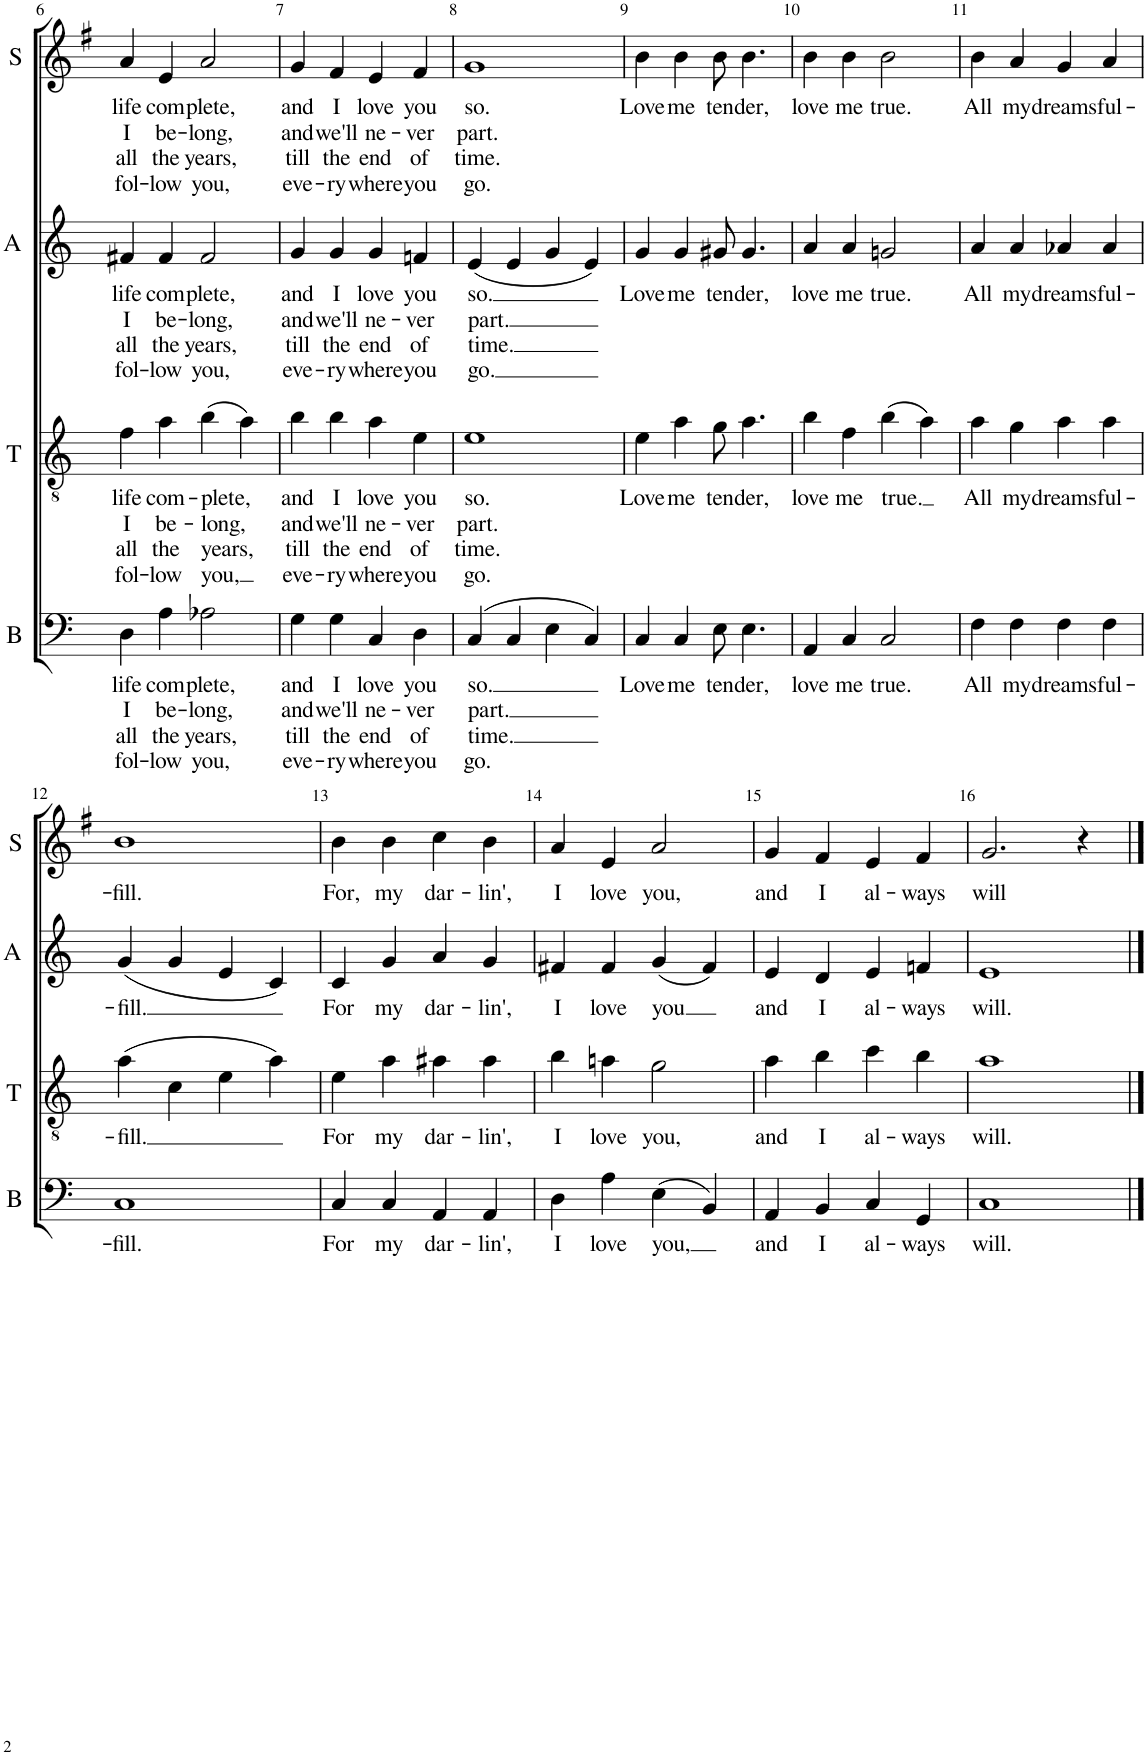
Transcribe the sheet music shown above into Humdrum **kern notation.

**kern	**text	**text	**text	**text	**kern	**text	**text	**text	**text	**kern	**text	**text	**text	**text	**kern	**text	**text	**text	**text
*part4	*part4	*part4	*part4	*part4	*part3	*part3	*part3	*part3	*part3	*part2	*part2	*part2	*part2	*part2	*part1	*part1	*part1	*part1	*part1
*staff4	*staff4	*staff4	*staff4	*staff4	*staff3	*staff3	*staff3	*staff3	*staff3	*staff2	*staff2	*staff2	*staff2	*staff2	*staff1	*staff1	*staff1	*staff1	*staff1
*I"Bass	*	*	*	*	*I"Tenor	*	*	*	*	*I"Alto	*	*	*	*	*I"Soprano	*	*	*	*
*I'B	*	*	*	*	*I'T	*	*	*	*	*I'A	*	*	*	*	*I'S	*	*	*	*
!!LO:PB:g=z
*clefF4	*	*	*	*	*clefGv2	*	*	*	*	*clefG2	*	*	*	*	*clefG2	*	*	*	*
*k[]	*	*	*	*	*k[]	*	*	*	*	*k[]	*	*	*	*	*k[f#]	*	*	*	*
*M4/4	*	*	*	*	*M4/4	*	*	*	*	*M4/4	*	*	*	*	*M4/4	*	*	*	*
=6	=6	=6	=6	=6	=6	=6	=6	=6	=6	=6	=6	=6	=6	=6	=6	=6	=6	=6	=6
!	!LO:LY:b	!LO:LY:b	!LO:LY:b	!LO:LY:b	!	!LO:LY:b	!LO:LY:b	!LO:LY:b	!LO:LY:b	!	!LO:LY:b	!LO:LY:b	!LO:LY:b	!LO:LY:b	!	!LO:LY:b	!LO:LY:b	!LO:LY:b	!LO:LY:b
4D\	life	I	all	fol-	4f\	life	I	all	fol-	4f#X/	life	I	all	fol-	4a/	life	I	all	fol-
!	!LO:LY:b	!LO:LY:b	!LO:LY:b	!LO:LY:b	!	!LO:LY:b	!LO:LY:b	!LO:LY:b	!LO:LY:b	!	!LO:LY:b	!LO:LY:b	!LO:LY:b	!LO:LY:b	!	!LO:LY:b	!LO:LY:b	!LO:LY:b	!LO:LY:b
4A\	com-	be-	the	-low	4a\	com-	be-	the	-low	4f#/	com-	be-	the	-low	4e/	com-	be-	the	-low
!	!LO:LY:b	!LO:LY:b	!LO:LY:b	!LO:LY:b	!	!LO:LY:b	!LO:LY:b	!LO:LY:b	!LO:LY:b	!	!LO:LY:b	!LO:LY:b	!LO:LY:b	!LO:LY:b	!	!LO:LY:b	!LO:LY:b	!LO:LY:b	!LO:LY:b
2A-X\	-plete,	-long,	years,	you,	(4b\	plete,	-long,	years,	you,	2f#/	-plete,	-long,	years,	you,	2a/	-plete,	-long,	years,	you,
.	.	.	.	.	4a\)	.	.	.	.	.	.	.	.	.	.	.	.	.	.
=7	=7	=7	=7	=7	=7	=7	=7	=7	=7	=7	=7	=7	=7	=7	=7	=7	=7	=7	=7
!	!LO:LY:b	!LO:LY:b	!LO:LY:b	!LO:LY:b	!	!LO:LY:b	!LO:LY:b	!LO:LY:b	!LO:LY:b	!	!LO:LY:b	!LO:LY:b	!LO:LY:b	!LO:LY:b	!	!LO:LY:b	!LO:LY:b	!LO:LY:b	!LO:LY:b
4G\	and	and	till	eve-	4b\	and	and	till	eve-	4g/	and	and	till	eve-	4g/	and	and	till	eve-
!	!LO:LY:b	!LO:LY:b	!LO:LY:b	!LO:LY:b	!	!LO:LY:b	!LO:LY:b	!LO:LY:b	!LO:LY:b	!	!LO:LY:b	!LO:LY:b	!LO:LY:b	!LO:LY:b	!	!LO:LY:b	!LO:LY:b	!LO:LY:b	!LO:LY:b
4G\	I	we'll	the	-ry-	4b\	I	we'll	the	-ry-	4g/	I	we'll	the	-ry-	4f#/	I	we'll	the	-ry-
!	!LO:LY:b	!LO:LY:b	!LO:LY:b	!LO:LY:b	!	!LO:LY:b	!LO:LY:b	!LO:LY:b	!LO:LY:b	!	!LO:LY:b	!LO:LY:b	!LO:LY:b	!LO:LY:b	!	!LO:LY:b	!LO:LY:b	!LO:LY:b	!LO:LY:b
4C/	love	ne-	end	-where	4a\	love	ne-	end	-where	4g/	love	ne-	end	-where	4e/	love	ne-	end	-where
!	!LO:LY:b	!LO:LY:b	!LO:LY:b	!LO:LY:b	!	!LO:LY:b	!LO:LY:b	!LO:LY:b	!LO:LY:b	!	!LO:LY:b	!LO:LY:b	!LO:LY:b	!LO:LY:b	!	!LO:LY:b	!LO:LY:b	!LO:LY:b	!LO:LY:b
4D\	you	-ver	of	you	4e\	you	-ver	of	you	4fn/	you	-ver	of	you	4f#/	you	-ver	of	you
=8	=8	=8	=8	=8	=8	=8	=8	=8	=8	=8	=8	=8	=8	=8	=8	=8	=8	=8	=8
!	!LO:LY:b	!LO:LY:b	!LO:LY:b	!LO:LY:b	!	!LO:LY:b	!LO:LY:b	!LO:LY:b	!LO:LY:b	!	!LO:LY:b	!LO:LY:b	!LO:LY:b	!LO:LY:b	!	!LO:LY:b	!LO:LY:b	!LO:LY:b	!LO:LY:b
(4C/	so.	part.	time.	go.	1e	so.	part.	time.	go.	(4e/	so.	part.	time.	go.	1g	so.	part.	time.	go.
4C/	.	.	.	.	.	.	.	.	.	4e/	.	.	.	.	.	.	.	.	.
4E\	.	.	.	.	.	.	.	.	.	4g/	.	.	.	.	.	.	.	.	.
4C/)	.	.	.	.	.	.	.	.	.	4e/)	.	.	.	.	.	.	.	.	.
=9	=9	=9	=9	=9	=9	=9	=9	=9	=9	=9	=9	=9	=9	=9	=9	=9	=9	=9	=9
!	!LO:LY:b	!	!	!	!	!LO:LY:b	!	!	!	!	!LO:LY:b	!	!	!	!	!LO:LY:b	!	!	!
4C/	Love	.	.	.	4e\	Love	.	.	.	4g/	Love	.	.	.	4b\	Love	.	.	.
!	!LO:LY:b	!	!	!	!	!LO:LY:b	!	!	!	!	!LO:LY:b	!	!	!	!	!LO:LY:b	!	!	!
4C/	me	.	.	.	4a\	me	.	.	.	4g/	me	.	.	.	4b\	me	.	.	.
!	!LO:LY:b	!	!	!	!	!LO:LY:b	!	!	!	!	!LO:LY:b	!	!	!	!	!LO:LY:b	!	!	!
8E\	ten-	.	.	.	8g\	ten-	.	.	.	8g#X/	ten-	.	.	.	8b\	ten-	.	.	.
!	!LO:LY:b	!	!	!	!	!LO:LY:b	!	!	!	!	!LO:LY:b	!	!	!	!	!LO:LY:b	!	!	!
4.E\	-der,	.	.	.	4.a\	-der,	.	.	.	4.g#/	-der,	.	.	.	4.b\	-der,	.	.	.
=10	=10	=10	=10	=10	=10	=10	=10	=10	=10	=10	=10	=10	=10	=10	=10	=10	=10	=10	=10
!	!LO:LY:b	!	!	!	!	!LO:LY:b	!	!	!	!	!LO:LY:b	!	!	!	!	!LO:LY:b	!	!	!
4AA/	love	.	.	.	4b\	love	.	.	.	4a/	love	.	.	.	4b\	love	.	.	.
!	!LO:LY:b	!	!	!	!	!LO:LY:b	!	!	!	!	!LO:LY:b	!	!	!	!	!LO:LY:b	!	!	!
4C/	me	.	.	.	4f\	me	.	.	.	4a/	me	.	.	.	4b\	me	.	.	.
!	!LO:LY:b	!	!	!	!	!LO:LY:b	!	!	!	!	!LO:LY:b	!	!	!	!	!LO:LY:b	!	!	!
2C/	true.	.	.	.	(4b\	true.	.	.	.	2gn/	true.	.	.	.	2b\	true.	.	.	.
.	.	.	.	.	4a\)	.	.	.	.	.	.	.	.	.	.	.	.	.	.
=11	=11	=11	=11	=11	=11	=11	=11	=11	=11	=11	=11	=11	=11	=11	=11	=11	=11	=11	=11
!	!LO:LY:b	!	!	!	!	!LO:LY:b	!	!	!	!	!LO:LY:b	!	!	!	!	!LO:LY:b	!	!	!
4F\	All	.	.	.	4a\	All	.	.	.	4a/	All	.	.	.	4b\	All	.	.	.
!	!LO:LY:b	!	!	!	!	!LO:LY:b	!	!	!	!	!LO:LY:b	!	!	!	!	!LO:LY:b	!	!	!
4F\	my	.	.	.	4g\	my	.	.	.	4a/	my	.	.	.	4a/	my	.	.	.
!	!LO:LY:b	!	!	!	!	!LO:LY:b	!	!	!	!	!LO:LY:b	!	!	!	!	!LO:LY:b	!	!	!
4F\	dreams	.	.	.	4a\	dreams	.	.	.	4a-X/	dreams	.	.	.	4g/	dreams	.	.	.
!	!LO:LY:b	!	!	!	!	!LO:LY:b	!	!	!	!	!LO:LY:b	!	!	!	!	!LO:LY:b	!	!	!
4F\	ful-	.	.	.	4a\	ful-	.	.	.	4a-/	ful-	.	.	.	4a/	ful-	.	.	.
!!LO:LB:g=z
=12	=12	=12	=12	=12	=12	=12	=12	=12	=12	=12	=12	=12	=12	=12	=12	=12	=12	=12	=12
!	!LO:LY:b	!	!	!	!	!LO:LY:b	!	!	!	!	!LO:LY:b	!	!	!	!	!LO:LY:b	!	!	!
1C	-fill.	.	.	.	(4a\	fill.	.	.	.	(4g/	-fill.	.	.	.	1b	-fill.	.	.	.
.	.	.	.	.	4c\	.	.	.	.	4g/	.	.	.	.	.	.	.	.	.
.	.	.	.	.	4e\	.	.	.	.	4e/	.	.	.	.	.	.	.	.	.
.	.	.	.	.	4a\)	.	.	.	.	4c/)	.	.	.	.	.	.	.	.	.
=13	=13	=13	=13	=13	=13	=13	=13	=13	=13	=13	=13	=13	=13	=13	=13	=13	=13	=13	=13
!	!LO:LY:b	!	!	!	!	!LO:LY:b	!	!	!	!	!LO:LY:b	!	!	!	!	!LO:LY:b	!	!	!
4C/	For	.	.	.	4e\	For	.	.	.	4c/	For	.	.	.	4b\	For,	.	.	.
!	!LO:LY:b	!	!	!	!	!LO:LY:b	!	!	!	!	!LO:LY:b	!	!	!	!	!LO:LY:b	!	!	!
4C/	my	.	.	.	4a\	my	.	.	.	4g/	my	.	.	.	4b\	my	.	.	.
!	!LO:LY:b	!	!	!	!	!LO:LY:b	!	!	!	!	!LO:LY:b	!	!	!	!	!LO:LY:b	!	!	!
4AA/	dar-	.	.	.	4a#X\	dar-	.	.	.	4a/	dar-	.	.	.	4cc\	dar-	.	.	.
!	!LO:LY:b	!	!	!	!	!LO:LY:b	!	!	!	!	!LO:LY:b	!	!	!	!	!LO:LY:b	!	!	!
4AA/	-lin',	.	.	.	4a#\	-lin',	.	.	.	4g/	-lin',	.	.	.	4b\	-lin',	.	.	.
=14	=14	=14	=14	=14	=14	=14	=14	=14	=14	=14	=14	=14	=14	=14	=14	=14	=14	=14	=14
!	!LO:LY:b	!	!	!	!	!LO:LY:b	!	!	!	!	!LO:LY:b	!	!	!	!	!LO:LY:b	!	!	!
4D\	I	.	.	.	4b\	I	.	.	.	4f#X/	I	.	.	.	4a/	I	.	.	.
!	!LO:LY:b	!	!	!	!	!LO:LY:b	!	!	!	!	!LO:LY:b	!	!	!	!	!LO:LY:b	!	!	!
4A\	love	.	.	.	4an\	love	.	.	.	4f#/	love	.	.	.	4e/	love	.	.	.
!	!LO:LY:b	!	!	!	!	!LO:LY:b	!	!	!	!	!LO:LY:b	!	!	!	!	!LO:LY:b	!	!	!
(4E\	you,	.	.	.	2g\	you,	.	.	.	(4g/	you	.	.	.	2a/	you,	.	.	.
4BB/)	.	.	.	.	.	.	.	.	.	4f#/)	.	.	.	.	.	.	.	.	.
=15	=15	=15	=15	=15	=15	=15	=15	=15	=15	=15	=15	=15	=15	=15	=15	=15	=15	=15	=15
!	!LO:LY:b	!	!	!	!	!LO:LY:b	!	!	!	!	!LO:LY:b	!	!	!	!	!LO:LY:b	!	!	!
4AA/	and	.	.	.	4a\	and	.	.	.	4e/	and	.	.	.	4g/	and	.	.	.
!	!LO:LY:b	!	!	!	!	!LO:LY:b	!	!	!	!	!LO:LY:b	!	!	!	!	!LO:LY:b	!	!	!
4BB/	I	.	.	.	4b\	I	.	.	.	4d/	I	.	.	.	4f#/	I	.	.	.
!	!LO:LY:b	!	!	!	!	!LO:LY:b	!	!	!	!	!LO:LY:b	!	!	!	!	!LO:LY:b	!	!	!
4C/	al-	.	.	.	4cc\	al-	.	.	.	4e/	-al-	.	.	.	4e/	al-	.	.	.
!	!LO:LY:b	!	!	!	!	!LO:LY:b	!	!	!	!	!LO:LY:b	!	!	!	!	!LO:LY:b	!	!	!
4GG/	-ways	.	.	.	4b\	-ways	.	.	.	4fn/	-ways	.	.	.	4f#/	-ways	.	.	.
=16	=16	=16	=16	=16	=16	=16	=16	=16	=16	=16	=16	=16	=16	=16	=16	=16	=16	=16	=16
!	!LO:LY:b	!	!	!	!	!LO:LY:b	!	!	!	!	!LO:LY:b	!	!	!	!	!LO:LY:b	!	!	!
1C	will.	.	.	.	1a	will.	.	.	.	1e	will.	.	.	.	2.g/	will	.	.	.
.	.	.	.	.	.	.	.	.	.	.	.	.	.	.	4r	.	.	.	.
==	==	==	==	==	==	==	==	==	==	==	==	==	==	==	==	==	==	==	==
*-	*-	*-	*-	*-	*-	*-	*-	*-	*-	*-	*-	*-	*-	*-	*-	*-	*-	*-	*-
